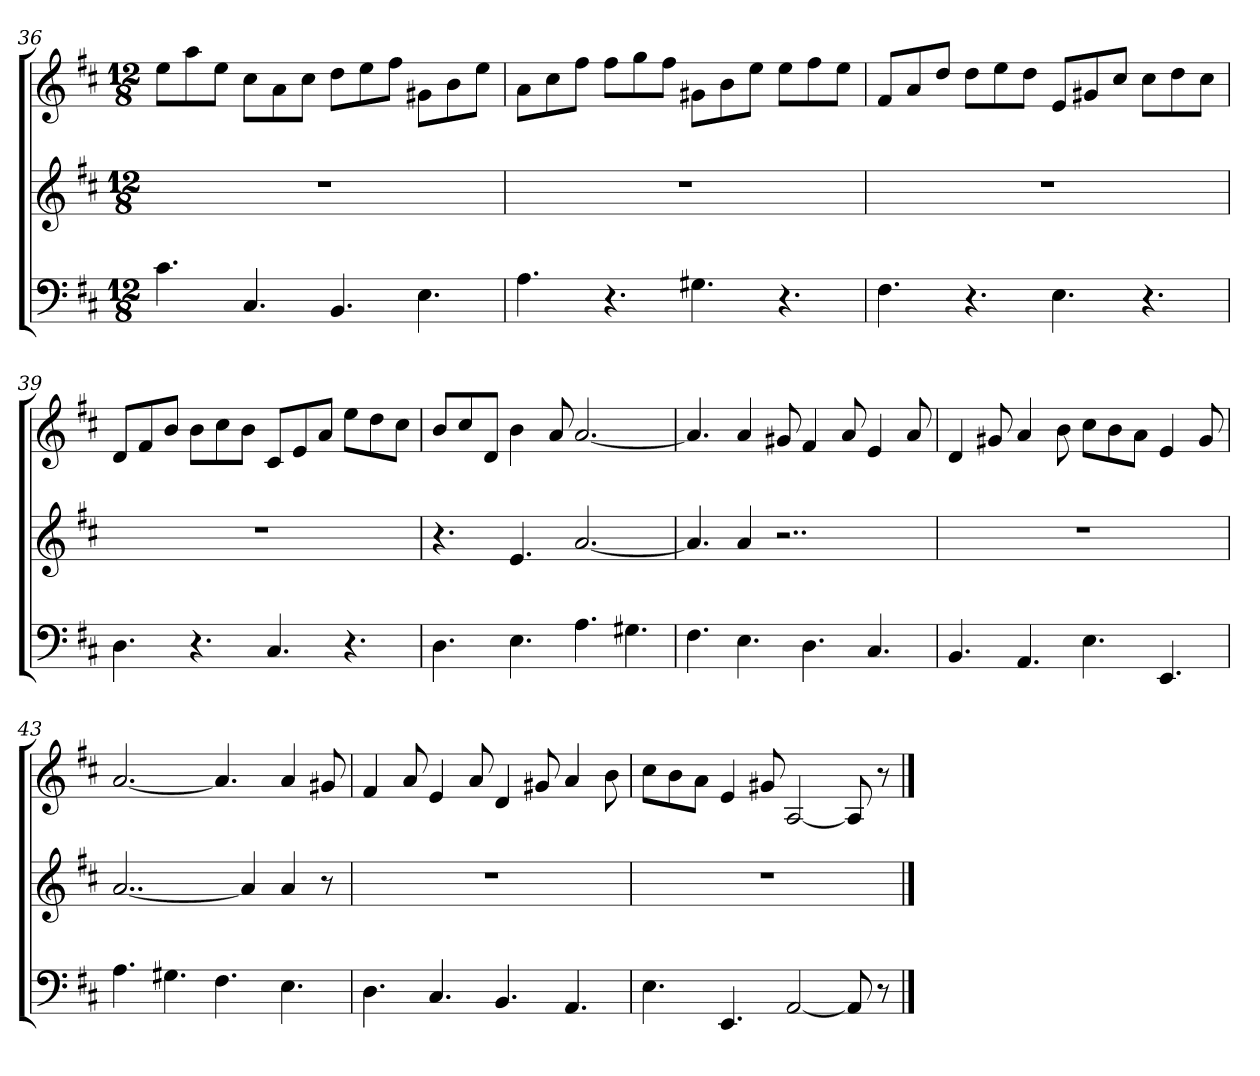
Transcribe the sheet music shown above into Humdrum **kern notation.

**kern	**kern	**kern
*part3	*part2	*part1
*staff3	*staff2	*staff1
*k[f#c#]	*k[f#c#]	*k[f#c#]
*D:	*D:	*D:
*M12/8	*M12/8	*M12/8
=36	=36	=36
4.c#	1.r	8eeL
.	.	8aa
.	.	8eeJ
4.C#	.	8cc#L
.	.	8a
.	.	8cc#J
4.BB	.	8ddL
.	.	8ee
.	.	8ff#J
4.E	.	8g#XL
.	.	8b
.	.	8eeJ
=37	=37	=37
4.A	1.r	8aL
.	.	8cc#
.	.	8ff#J
4.r	.	8ff#L
.	.	8gg
.	.	8ff#J
4.G#X	.	8g#XL
.	.	8b
.	.	8eeJ
4.r	.	8eeL
.	.	8ff#
.	.	8eeJ
=38	=38	=38
4.F#	1.r	8f#L
.	.	8a
.	.	8ddJ
4.r	.	8ddL
.	.	8ee
.	.	8ddJ
4.E	.	8eL
.	.	8g#X
.	.	8cc#J
4.r	.	8cc#L
.	.	8dd
.	.	8cc#J
=39	=39	=39
4.D	1.r	8dL
.	.	8f#
.	.	8bJ
4.r	.	8bL
.	.	8cc#
.	.	8bJ
4.C#	.	8c#L
.	.	8e
.	.	8aJ
4.r	.	8eeL
.	.	8dd
.	.	8cc#J
=40	=40	=40
4.D	4.r	8bL
.	.	8cc#
.	.	8dJ
4.E	4.e	4b
.	.	8a
4.A	[2.a	[2.a
4.G#X	.	.
=41	=41	=41
4.F#	4.a]	4.a]
4.E	4a	4a
.	2..r	8g#X
4.D	.	4f#
.	.	8a
4.C#	.	4e
.	.	8a
=42	=42	=42
4.BB	1.r	4d
.	.	8g#X
4.AA	.	4a
.	.	8b
4.E	.	8cc#L
.	.	8b
.	.	8aJ
4.EE	.	4e
.	.	8g#
=43	=43	=43
4.A	[2..a	[2.a
4.G#X	.	.
4.F#	.	4.a]
.	4a]	.
4.E	4a	4a
.	8r	8g#X
=44	=44	=44
4.D	1.r	4f#
.	.	8a
4.C#	.	4e
.	.	8a
4.BB	.	4d
.	.	8g#X
4.AA	.	4a
.	.	8b
=45	=45	=45
4.E	1.r	8cc#L
.	.	8b
.	.	8aJ
4.EE	.	4e
.	.	8g#X
[2AA	.	[2A
8AA]	.	8A]
8r	.	8r
==	==	==
*-	*-	*-
